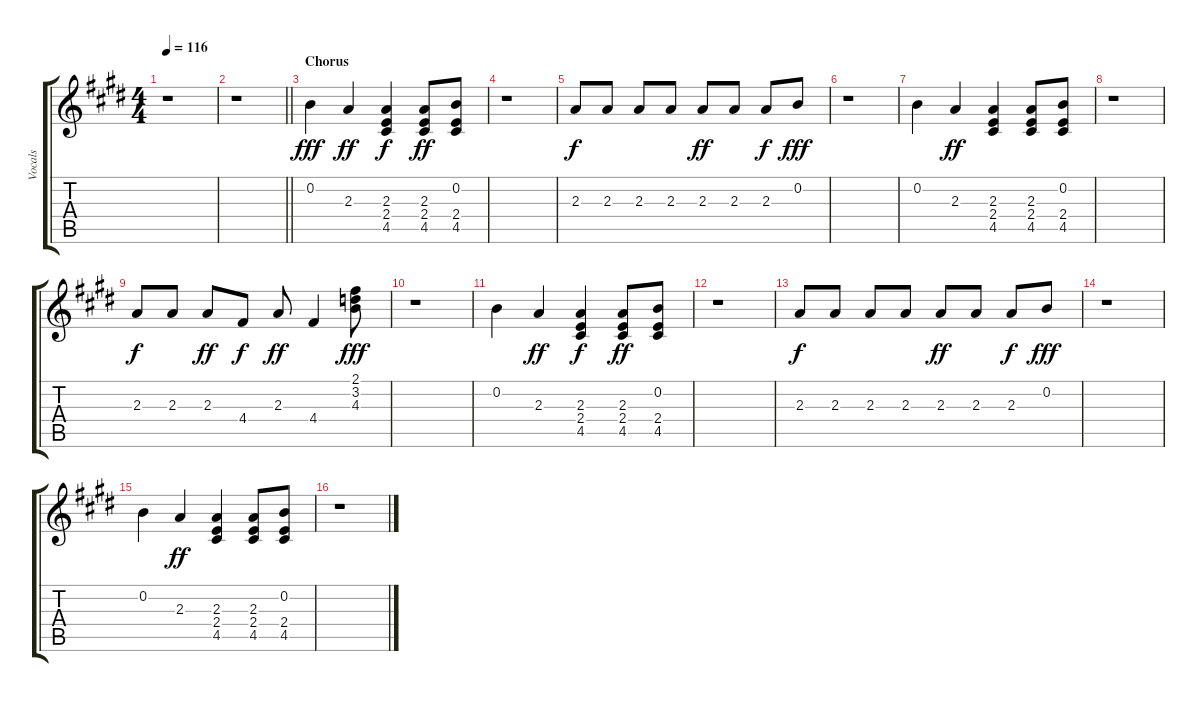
\track ("Vocals" "Vocals") {instrument electricguitarclean}
\staff {score tabs}
\tuning (E4 B3 G3 D3 A2 E2) {hide}
\ts (4 4)
\tempo 116
\clef g2
\ks e
r.1{dy fff} |
\barLineRight lightlight
r.1 |
\section ("" "Chorus")
0.2.4 2.3.4{dy ff} (2.3 2.4 4.5).4{dy f} (2.3 2.4 4.5).8{dy ff} (0.2 2.4 4.5).8 |
r.1 |
2.3.8{dy f} 2.3.8 2.3.8 2.3.8 2.3.8{dy ff} 2.3.8 2.3.8{dy f} 0.2.8{dy fff} |
r.1 |
0.2.4 2.3.4{dy ff} (2.3 2.4 4.5).4 (2.3 2.4 4.5).8 (0.2 2.4 4.5).8 |
r.1 |
2.3.8{dy f} 2.3.8 2.3.8{dy ff} 4.4.8{dy f} 2.3.8{dy ff} 4.4.4 (2.1 3.2 4.3).8{dy fff} |
r.1 |
0.2.4 2.3.4{dy ff} (2.3 2.4 4.5).4{dy f} (2.3 2.4 4.5).8{dy ff} (0.2 2.4 4.5).8 |
r.1 |
2.3.8{dy f} 2.3.8 2.3.8 2.3.8 2.3.8{dy ff} 2.3.8 2.3.8{dy f} 0.2.8{dy fff} |
r.1 |
0.2.4 2.3.4{dy ff} (2.3 2.4 4.5).4 (2.3 2.4 4.5).8 (0.2 2.4 4.5).8 |
r.1
